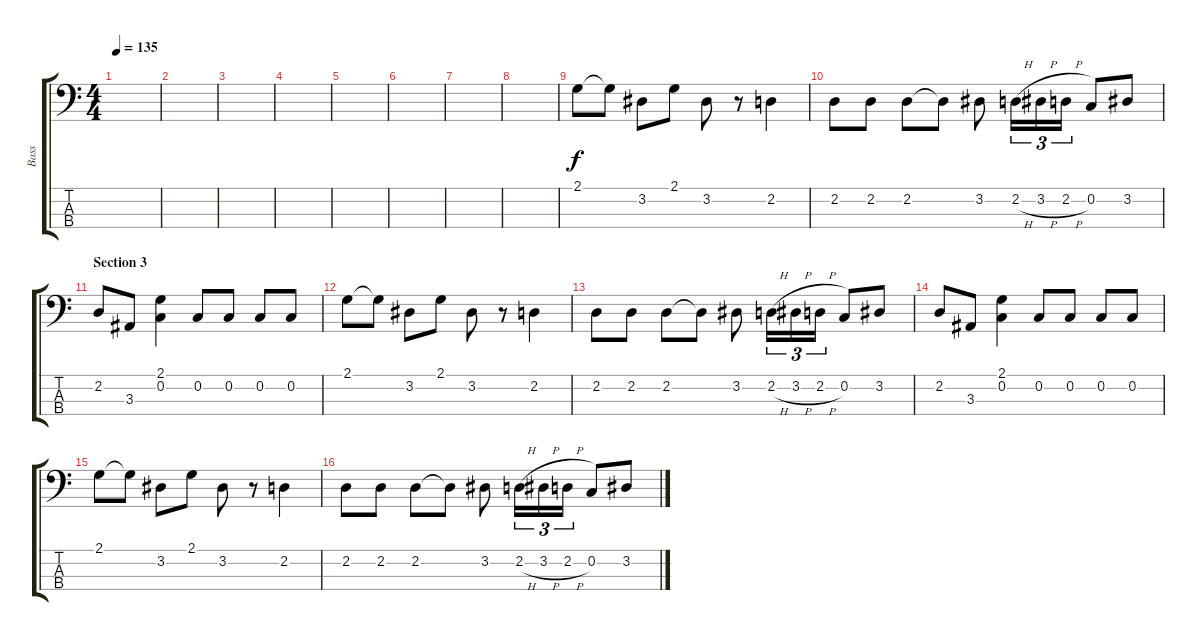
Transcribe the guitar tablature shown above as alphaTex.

\track ("Bass" "Bass") {instrument electricbassfinger}
\staff {score tabs}
\tuning (F2 C2 G1 D1) {hide}
\ts (4 4)
\tempo 135
\clef f4
\ks c
|
|
|
|
|
|
|
|
\section ("" "")
2.1.8 2.1{t}.8 3.2.8 2.1.8 3.2.8 r.8 2.2.4 |
\section ("" "")
2.2.8 2.2.8 2.2.8 2.2{t}.8 3.2.8 2.2{h}.16{tu (3 2)} 3.2{h}.16{tu (3 2)} 2.2{h}.16{tu (3 2)} 0.2.8 3.2.8 |
\section ("" "Section 3")
2.2.8 3.3.8 (2.1 0.2).4 0.2.8 0.2.8 0.2.8 0.2.8 |
2.1.8 2.1{t}.8 3.2.8 2.1.8 3.2.8 r.8 2.2.4 |
2.2.8 2.2.8 2.2.8 2.2{t}.8 3.2.8 2.2{h}.16{tu (3 2)} 3.2{h}.16{tu (3 2)} 2.2{h}.16{tu (3 2)} 0.2.8 3.2.8 |
2.2.8 3.3.8 (2.1 0.2).4 0.2.8 0.2.8 0.2.8 0.2.8 |
2.1.8 2.1{t}.8 3.2.8 2.1.8 3.2.8 r.8 2.2.4 |
2.2.8 2.2.8 2.2.8 2.2{t}.8 3.2.8 2.2{h}.16{tu (3 2)} 3.2{h}.16{tu (3 2)} 2.2{h}.16{tu (3 2)} 0.2.8 3.2.8
